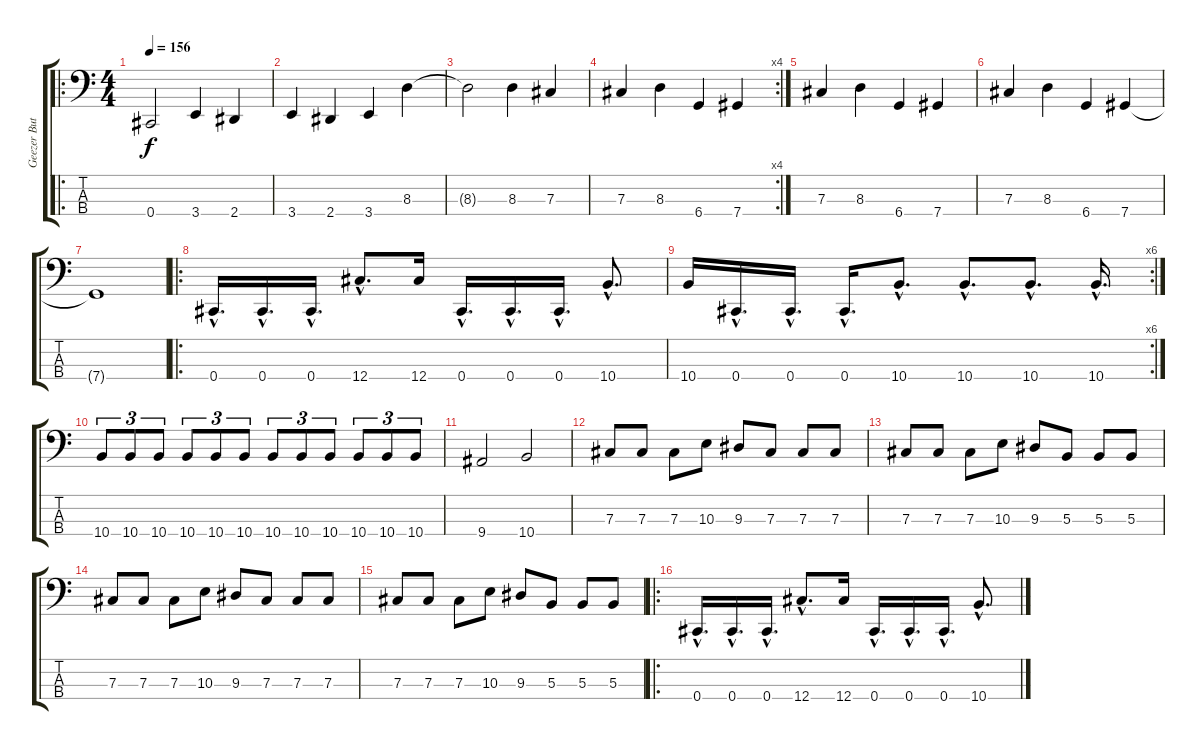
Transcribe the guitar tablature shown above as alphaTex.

\track ("Geezer Butler" "Geezer But") {instrument electricbassfinger}
\staff {score tabs}
\tuning (E2 B1 Gb1 Db1) {hide}
\ro
\ts (4 4)
\tempo 156
\clef f4
\ks c
0.4.2{dy f instrument electricbassfinger} 3.4.4 2.4.4 |
3.4.4 2.4.4 3.4.4 8.3.4 |
8.3{t}.2 8.3.4 7.3.4 |
\rc 4
7.3.4 8.3.4 6.4.4 7.4.4 |
7.3.4 8.3.4 6.4.4 7.4.4 |
7.3.4 8.3.4 6.4.4 7.4.4 |
7.4{t}.1 |
\ro
0.4{hac}.16{d} 0.4{hac}.16{d} 0.4{hac}.16{d} 12.4{hac}.8{d} 12.4.16 0.4{hac}.16{d} 0.4{hac}.16{d} 0.4{hac}.16{d} 10.4{hac}.8{d} |
\rc 6
10.4.16 0.4{hac}.16{d} 0.4{hac}.16{d} 0.4{hac}.16{d} 10.4{hac}.8{d} 10.4{hac}.8{d} 10.4{hac}.8{d} 10.4{hac}.16{d} |
10.4.8{tu (3 2)} 10.4.8{tu (3 2)} 10.4.8{tu (3 2)} 10.4.8{tu (3 2)} 10.4.8{tu (3 2)} 10.4.8{tu (3 2)} 10.4.8{tu (3 2)} 10.4.8{tu (3 2)} 10.4.8{tu (3 2)} 10.4.8{tu (3 2)} 10.4.8{tu (3 2)} 10.4.8{tu (3 2)} |
9.4.2 10.4.2 |
7.3.8 7.3.8 7.3.8 10.3.8 9.3.8 7.3.8 7.3.8 7.3.8 |
7.3.8 7.3.8 7.3.8 10.3.8 9.3.8 5.3.8 5.3.8 5.3.8 |
7.3.8 7.3.8 7.3.8 10.3.8 9.3.8 7.3.8 7.3.8 7.3.8 |
7.3.8 7.3.8 7.3.8 10.3.8 9.3.8 5.3.8 5.3.8 5.3.8 |
\ro
0.4{hac}.16{d} 0.4{hac}.16{d} 0.4{hac}.16{d} 12.4{hac}.8{d} 12.4.16 0.4{hac}.16{d} 0.4{hac}.16{d} 0.4{hac}.16{d} 10.4{hac}.8{d}
